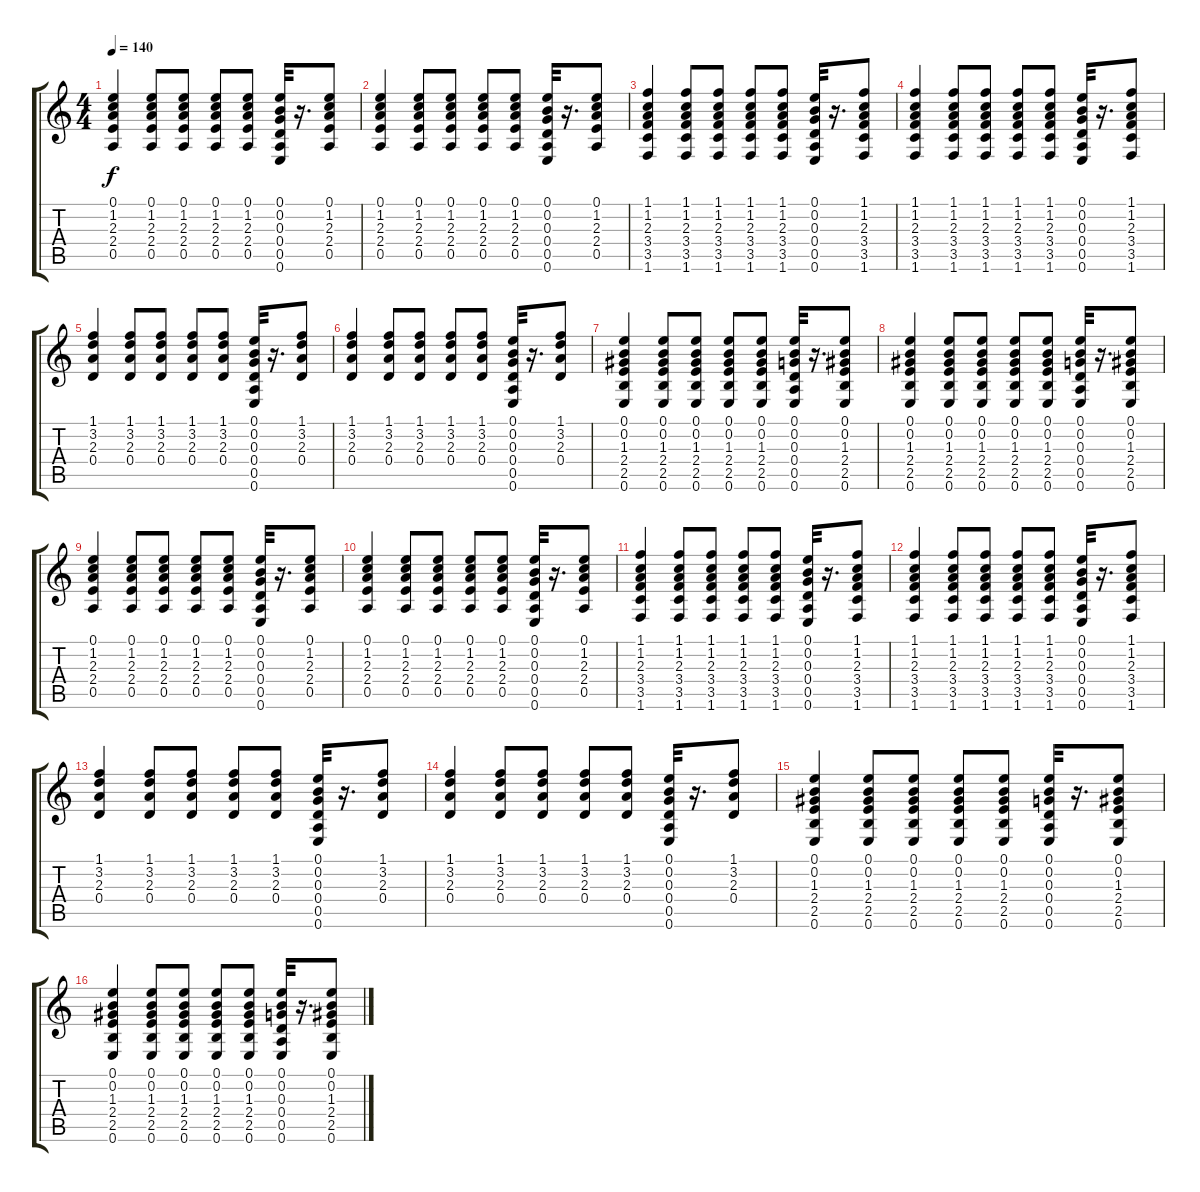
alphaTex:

\track "" {instrument acousticguitarnylon}
\staff {score tabs}
\tuning (E4 B3 G3 D3 A2 E2) {hide}
\ts (4 4)
\tempo 140
\clef g2
\ks c
(0.1 1.2 2.3 2.4 0.5).4{dy f} (0.1 1.2 2.3 2.4 0.5).8 (0.1 1.2 2.3 2.4 0.5).8 (0.1 1.2 2.3 2.4 0.5).8 (0.1 1.2 2.3 2.4 0.5).8 (0.1 0.2 0.3 0.4 0.5 0.6).32 r.16{d} (0.1 1.2 2.3 2.4 0.5).8 |
(0.1 1.2 2.3 2.4 0.5).4 (0.1 1.2 2.3 2.4 0.5).8 (0.1 1.2 2.3 2.4 0.5).8 (0.1 1.2 2.3 2.4 0.5).8 (0.1 1.2 2.3 2.4 0.5).8 (0.1 0.2 0.3 0.4 0.5 0.6).32 r.16{d} (0.1 1.2 2.3 2.4 0.5).8 |
(1.1 1.2 2.3 3.4 3.5 1.6).4 (1.1 1.2 2.3 3.4 3.5 1.6).8 (1.1 1.2 2.3 3.4 3.5 1.6).8 (1.1 1.2 2.3 3.4 3.5 1.6).8 (1.1 1.2 2.3 3.4 3.5 1.6).8 (0.1 0.2 0.3 0.4 0.5 0.6).32 r.16{d} (1.1 1.2 2.3 3.4 3.5 1.6).8 |
(1.1 1.2 2.3 3.4 3.5 1.6).4 (1.1 1.2 2.3 3.4 3.5 1.6).8 (1.1 1.2 2.3 3.4 3.5 1.6).8 (1.1 1.2 2.3 3.4 3.5 1.6).8 (1.1 1.2 2.3 3.4 3.5 1.6).8 (0.1 0.2 0.3 0.4 0.5 0.6).32 r.16{d} (1.1 1.2 2.3 3.4 3.5 1.6).8 |
(1.1 3.2 2.3 0.4).4 (1.1 3.2 2.3 0.4).8 (1.1 3.2 2.3 0.4).8 (1.1 3.2 2.3 0.4).8 (1.1 3.2 2.3 0.4).8 (0.1 0.2 0.3 0.4 0.5 0.6).32 r.16{d} (1.1 3.2 2.3 0.4).8 |
(1.1 3.2 2.3 0.4).4 (1.1 3.2 2.3 0.4).8 (1.1 3.2 2.3 0.4).8 (1.1 3.2 2.3 0.4).8 (1.1 3.2 2.3 0.4).8 (0.1 0.2 0.3 0.4 0.5 0.6).32 r.16{d} (1.1 3.2 2.3 0.4).8 |
(0.1 0.2 1.3 2.4 2.5 0.6).4 (0.1 0.2 1.3 2.4 2.5 0.6).8 (0.1 0.2 1.3 2.4 2.5 0.6).8 (0.1 0.2 1.3 2.4 2.5 0.6).8 (0.1 0.2 1.3 2.4 2.5 0.6).8 (0.1 0.2 0.3 0.4 0.5 0.6).32 r.16{d} (0.1 0.2 1.3 2.4 2.5 0.6).8 |
(0.1 0.2 1.3 2.4 2.5 0.6).4 (0.1 0.2 1.3 2.4 2.5 0.6).8 (0.1 0.2 1.3 2.4 2.5 0.6).8 (0.1 0.2 1.3 2.4 2.5 0.6).8 (0.1 0.2 1.3 2.4 2.5 0.6).8 (0.1 0.2 0.3 0.4 0.5 0.6).32 r.16{d} (0.1 0.2 1.3 2.4 2.5 0.6).8 |
(0.1 1.2 2.3 2.4 0.5).4 (0.1 1.2 2.3 2.4 0.5).8 (0.1 1.2 2.3 2.4 0.5).8 (0.1 1.2 2.3 2.4 0.5).8 (0.1 1.2 2.3 2.4 0.5).8 (0.1 0.2 0.3 0.4 0.5 0.6).32 r.16{d} (0.1 1.2 2.3 2.4 0.5).8 |
(0.1 1.2 2.3 2.4 0.5).4 (0.1 1.2 2.3 2.4 0.5).8 (0.1 1.2 2.3 2.4 0.5).8 (0.1 1.2 2.3 2.4 0.5).8 (0.1 1.2 2.3 2.4 0.5).8 (0.1 0.2 0.3 0.4 0.5 0.6).32 r.16{d} (0.1 1.2 2.3 2.4 0.5).8 |
(1.1 1.2 2.3 3.4 3.5 1.6).4 (1.1 1.2 2.3 3.4 3.5 1.6).8 (1.1 1.2 2.3 3.4 3.5 1.6).8 (1.1 1.2 2.3 3.4 3.5 1.6).8 (1.1 1.2 2.3 3.4 3.5 1.6).8 (0.1 0.2 0.3 0.4 0.5 0.6).32 r.16{d} (1.1 1.2 2.3 3.4 3.5 1.6).8 |
(1.1 1.2 2.3 3.4 3.5 1.6).4 (1.1 1.2 2.3 3.4 3.5 1.6).8 (1.1 1.2 2.3 3.4 3.5 1.6).8 (1.1 1.2 2.3 3.4 3.5 1.6).8 (1.1 1.2 2.3 3.4 3.5 1.6).8 (0.1 0.2 0.3 0.4 0.5 0.6).32 r.16{d} (1.1 1.2 2.3 3.4 3.5 1.6).8 |
(1.1 3.2 2.3 0.4).4 (1.1 3.2 2.3 0.4).8 (1.1 3.2 2.3 0.4).8 (1.1 3.2 2.3 0.4).8 (1.1 3.2 2.3 0.4).8 (0.1 0.2 0.3 0.4 0.5 0.6).32 r.16{d} (1.1 3.2 2.3 0.4).8 |
(1.1 3.2 2.3 0.4).4 (1.1 3.2 2.3 0.4).8 (1.1 3.2 2.3 0.4).8 (1.1 3.2 2.3 0.4).8 (1.1 3.2 2.3 0.4).8 (0.1 0.2 0.3 0.4 0.5 0.6).32 r.16{d} (1.1 3.2 2.3 0.4).8 |
(0.1 0.2 1.3 2.4 2.5 0.6).4 (0.1 0.2 1.3 2.4 2.5 0.6).8 (0.1 0.2 1.3 2.4 2.5 0.6).8 (0.1 0.2 1.3 2.4 2.5 0.6).8 (0.1 0.2 1.3 2.4 2.5 0.6).8 (0.1 0.2 0.3 0.4 0.5 0.6).32 r.16{d} (0.1 0.2 1.3 2.4 2.5 0.6).8 |
(0.1 0.2 1.3 2.4 2.5 0.6).4 (0.1 0.2 1.3 2.4 2.5 0.6).8 (0.1 0.2 1.3 2.4 2.5 0.6).8 (0.1 0.2 1.3 2.4 2.5 0.6).8 (0.1 0.2 1.3 2.4 2.5 0.6).8 (0.1 0.2 0.3 0.4 0.5 0.6).32 r.16{d} (0.1 0.2 1.3 2.4 2.5 0.6).8
